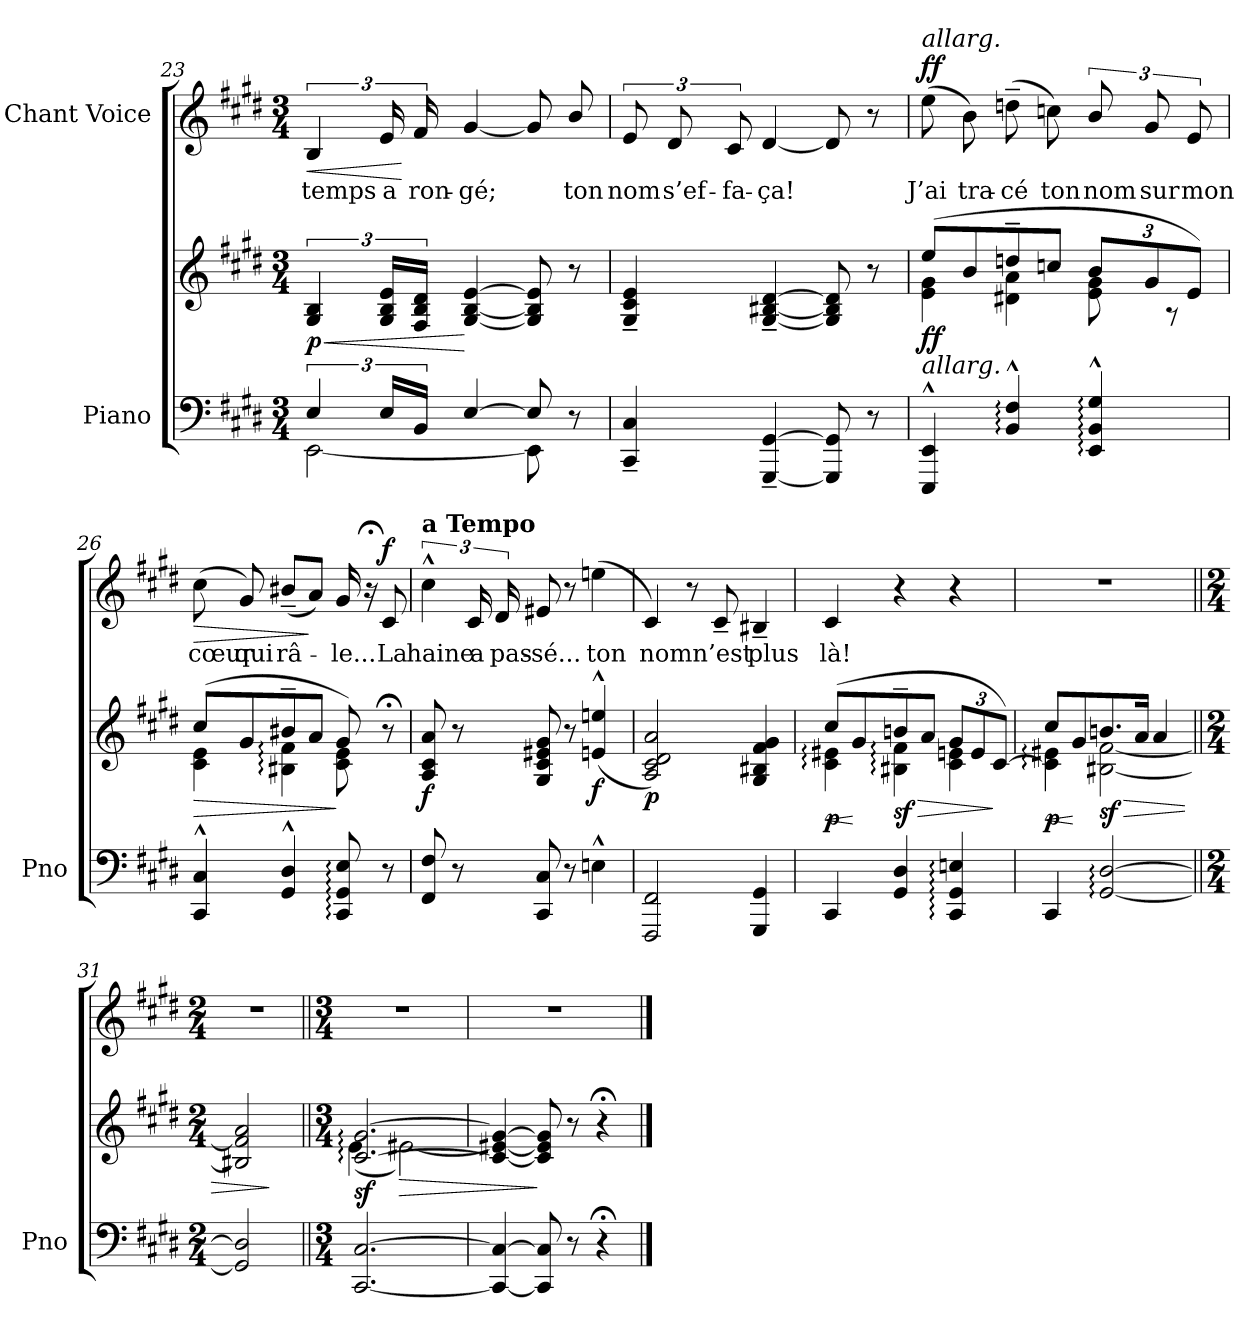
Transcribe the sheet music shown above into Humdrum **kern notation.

**kern	**kern	**dynam	**kern	**text	**dynam
*part2	*part2	*part2	*part1	*part1	*part1
*staff3	*staff2	*staff2/3	*staff1	*staff1	*staff1
*I"Piano	*	*	*I"Chant Voice	*	*
*I'Pno	*	*	*	*	*
*clefF4	*clefG2	*	*clefG2	*	*
*k[f#c#g#d#]	*k[f#c#g#d#]	*	*k[f#c#g#d#]	*	*
*M3/4	*M3/4	*	*M3/4	*	*
=23	=23	=23	=23	=23	=23
*^	*	*	*	*	*
!	!	!	!LO:HP:b	!	!LO:LY:b	!LO:HP:b
!	!	!	!LO:DY:n=1:b	!	!	!
6E/	[2EE\	6G#/ 6B/	< p	6B/	temps	<
!	!	!	!	!	!LO:LY:b	!
24E/LL	.	24G#/ 24B/ 24e/LL	.	24e/	a	.
!	!	!	!	!	!LO:LY:b	!
24BB/JJ	.	24F#/ 24B/ 24d#/JJ	.	24f#/	ron-	[
!	!	!	!	!	!LO:LY:b	!
[4E/	.	[4G#/ [4B/ [4e/	[	[4g#/	-gé;	.
8E/]	8EE\]	8G#/] 8B/] 8e/]	.	8g#/]	.	.
!	!	!	!	!	!LO:LY:b	!
8r	8ryy	8r	.	8b/	ton	.
!!LO:LB:g=z
=24	=24	=24	=24	=24	=24	=24
!	!	!	!	!	!LO:LY:b	!
*v	*v	*	*	*	*	*
4CC#/~ 4C#/~	4G#/~ 4c#/~ 4e/~	.	12e/	nom	.
!	!	!	!	!LO:LY:b	!
.	.	.	12d#/	s’ef-	.
!	!	!	!	!LO:LY:b	!
.	.	.	12c#/	-fa-	.
!	!	!	!	!LO:LY:b	!
[4GGG#/~ [4GG#/~	[4G#/~ [4B#X/~ [4d#/~	.	[4d#/	-ça!	.
8GGG#/] 8GG#/]	8G#/] 8B#/] 8d#/]	.	8d#/]	.	.
8r	8r	.	8r	.	.
=25	=25	=25	=25	=25	=25
*	*	*	*MM75	*	*
*	*^	*	*	*	*
!	!	!	!	!LO:TX:a:i:t=allarg.	!	!
!	!LO:TX:b:i:t=allarg.	!	!	!	!	!
!	!	!	!LO:DY:b	!	!LO:LY:b	!LO:DY:a
4EEE/^^ 4EE/^^	(>8ee/L	4e\ 4g#\	ff	(>8ee\	J’ai	ff
!	!	!	!	!	!LO:LY:b	!
.	8b/	.	.	8b\)	tra-	.
!	!	!	!	!	!LO:LY:b	!
4BB/:^^ 4F#/:^^	8ddn~/	4d#X\: 4a\:	.	(>8ddn~\	-cé	.
!	!	!	!	!	!LO:LY:b	!
.	8ccn/J	.	.	8ccn\)	ton	.
*	*Xbrackettup	*	*	*	*	*
!	!	!	!	!	!LO:LY:b	!
4EE/:^^ 4BB/:^^ 4G#/:^^	12b/L	8e\ 8g#\	.	12b/	nom	.
!	!	!	!	!	!LO:LY:b	!
.	12g#/	.	.	12g#/	sur	.
.	.	8r	.	.	.	.
!	!	!	!	!	!LO:LY:b	!
.	12e/J)	.	.	12e/	mon	.
=26	=26	=26	=26	=26	=26	=26
!	!	!	!LO:HP:b	!	!LO:LY:b	!LO:HP:b
4CC#/^^ 4C#/^^	(>8cc#/L	4c#\ 4e\	>	(>8cc#\	cœur	>
!	!	!	!	!	!LO:LY:b	!
.	8g#/	.	.	8g#/)	qui	.
!	!	!	!	!	!LO:LY:b	!
4GG#/^^ 4D#/^^	8b#X~/	4B#X\: 4f#\:	.	(<8b#X~/L	râ-	.
.	8a/J	.	.	8a/J)	.	]
!	!	!	!	!	!LO:LY:b	!
8CC#/: 8GG#/: 8E/:	8g#/)	8c#\ 8e\	]	16g#/	-le...	.
.	.	.	.	16r;<	.	.
!	!	!	!	!	!LO:LY:b	!LO:DY:a
8r	8r;<	8ryy	.	8c#/	La	f
*	*v	*v	*	*	*	*
!!LO:LB:g=z
=27	=27	=27	=27	=27	=27
*	*	*	*MM80	*	*
*	*^	*	*	*	*
!	!	!	!	!LO:TX:a:B:t=a Tempo	!	!
!	!LO:TX:a:B:t=a Tempo	!	!	!	!	!
!	!	!	!LO:DY:b	!	!LO:LY:b	!
*	*v	*v	*	*	*	*
8FF#/ 8F#/	8A/ 8c#/ 8a/	f	6cc#^^\	haine	.
8r	8r	.	.	.	.
!	!	!	!	!LO:LY:b	!
.	.	.	24c#/	a	.
!	!	!	!	!LO:LY:b	!
.	.	.	24d#/	pas-	.
!	!	!	!	!LO:LY:b	!
8CC#/ 8C#/	8G#/ 8c#/ 8e#X/ 8g#/	.	8e#X/	-sé...	.
8r	8r	.	8r	.	.
!	!	!LO:DY:b	!	!LO:LY:b	!LO:DY:a
!	!	!	!	!	!LO:DY:n=1:a
4En^^\	(>4en/^^ 4een/^^	f	(>4een\	ton	f other-dynamics
=28	=28	=28	=28	=28	=28
!	!	!LO:DY:b	!	!LO:LY:b	!
2FFF#/ 2FF#/	2A/ 2c#/ 2d#/ 2a/)	p	4c#/)	nom	.
.	.	.	8r	.	.
!	!	!	!	!LO:LY:b	!LO:DY:a
!	!	!	!	!	!LO:DY:n=1:a
.	.	.	8c#~/	n’est	p other-dynamics
!	!	!	!	!LO:LY:b	!
4GGG#/ 4GG#/	4G#/ 4B#X/ 4f#/ 4g#/	.	4B#X~/	plus	.
=29	=29	=29	=29	=29	=29
!	!	!LO:HP:b	!	!LO:LY:b	!
*	*^	*	*	*	*
!	!	!	!LO:DY:n=1:b	!	!	!
4CC#/	(>8cc#/L	4c#\: 4e#X\:	< p	4c#/	là!	.
.	8g#/	.	[	.	.	.
!	!	!	!LO:HP:b	!	!	!
!	!	!	!LO:DY:n=2:b	!	!	!
4GG#/ 4D#/	8bn~/	4B#X\: 4f#\:	> sf	4r	.	.
.	8a/J	.	.	.	.	.
4CC#/: 4GG#/: 4En/:	12g#/L	4c#\: 4en\:	.	4r	.	.
.	12e/	.	.	.	.	.
.	[12c#/J)	.	]	.	.	.
!!LO:LB:g=z
=30	=30	=30	=30	=30	=30	=30
!	!	!	!LO:HP:b	!	!	!
!	!	!	!LO:DY:n=1:b	!	!	!
4CC#/	8cc#/L	4c#\]: 4e#X\:	< p	2.r	.	.
.	8g#/	.	[	.	.	.
!	!	!	!LO:HP:b	!	!	!
!	!	!	!LO:DY:n=2:b	!	!	!
[2GG#/: [2D#/:	8.bn/	[2B#X\: [2f#\:	> sf	.	.	.
.	16a/Jk	.	.	.	.	.
.	4a/	.	.	.	.	.
*	*v	*v	*	*	*	*
=31||	=31||	=31||	=31||	=31||	=31||
*M2/4	*M2/4	*	*M2/4	*	*
2GG#/] 2D#/]	2B#X/] 2f#/] 2a/	.	2r	.	.
.	.	]	.	.	.
=32||	=32||	=32||	=32||	=32||	=32||
*M3/4	*M3/4	*	*M3/4	*	*
*	*^	*	*	*	*
!	!	!	!LO:DY:b	!	!	!
[2.CC#/ [2.C#/	[2.c#/: [2.g#/:	(<4e\	sf	2.r	.	.
!	!	!	!LO:HP:b	!	!	!
.	.	[2e#X\)	>	.	.	.
*	*v	*v	*	*	*	*
=33	=33	=33	=33	=33	=33
4CC#/_ 4C#/_	4c#/_ 4e#X/_ 4g#/_	.	2.r	.	.
8CC#/] 8C#/]	8c#/] 8e#/] 8g#/]	]	.	.	.
8r	8r	.	.	.	.
4r;<	4r;<	.	.	.	.
==	==	==	==	==	==
*-	*-	*-	*-	*-	*-
